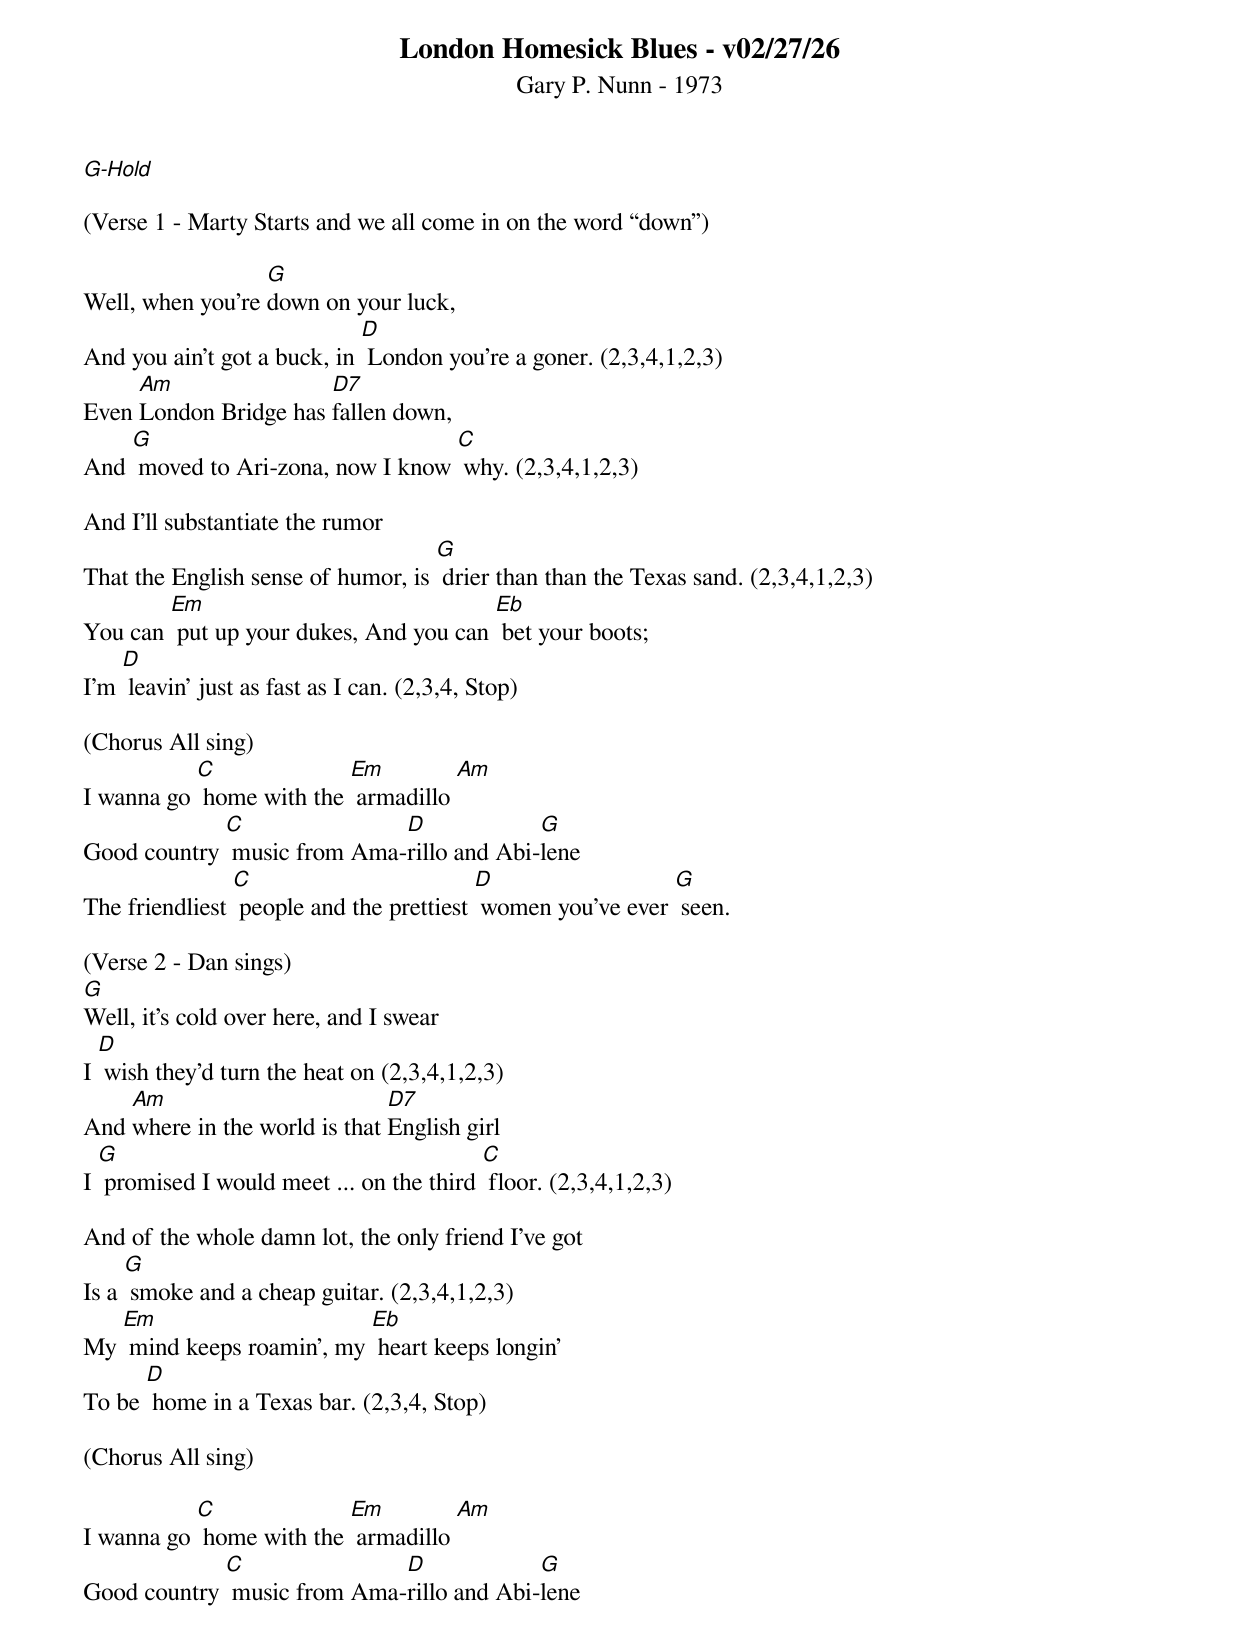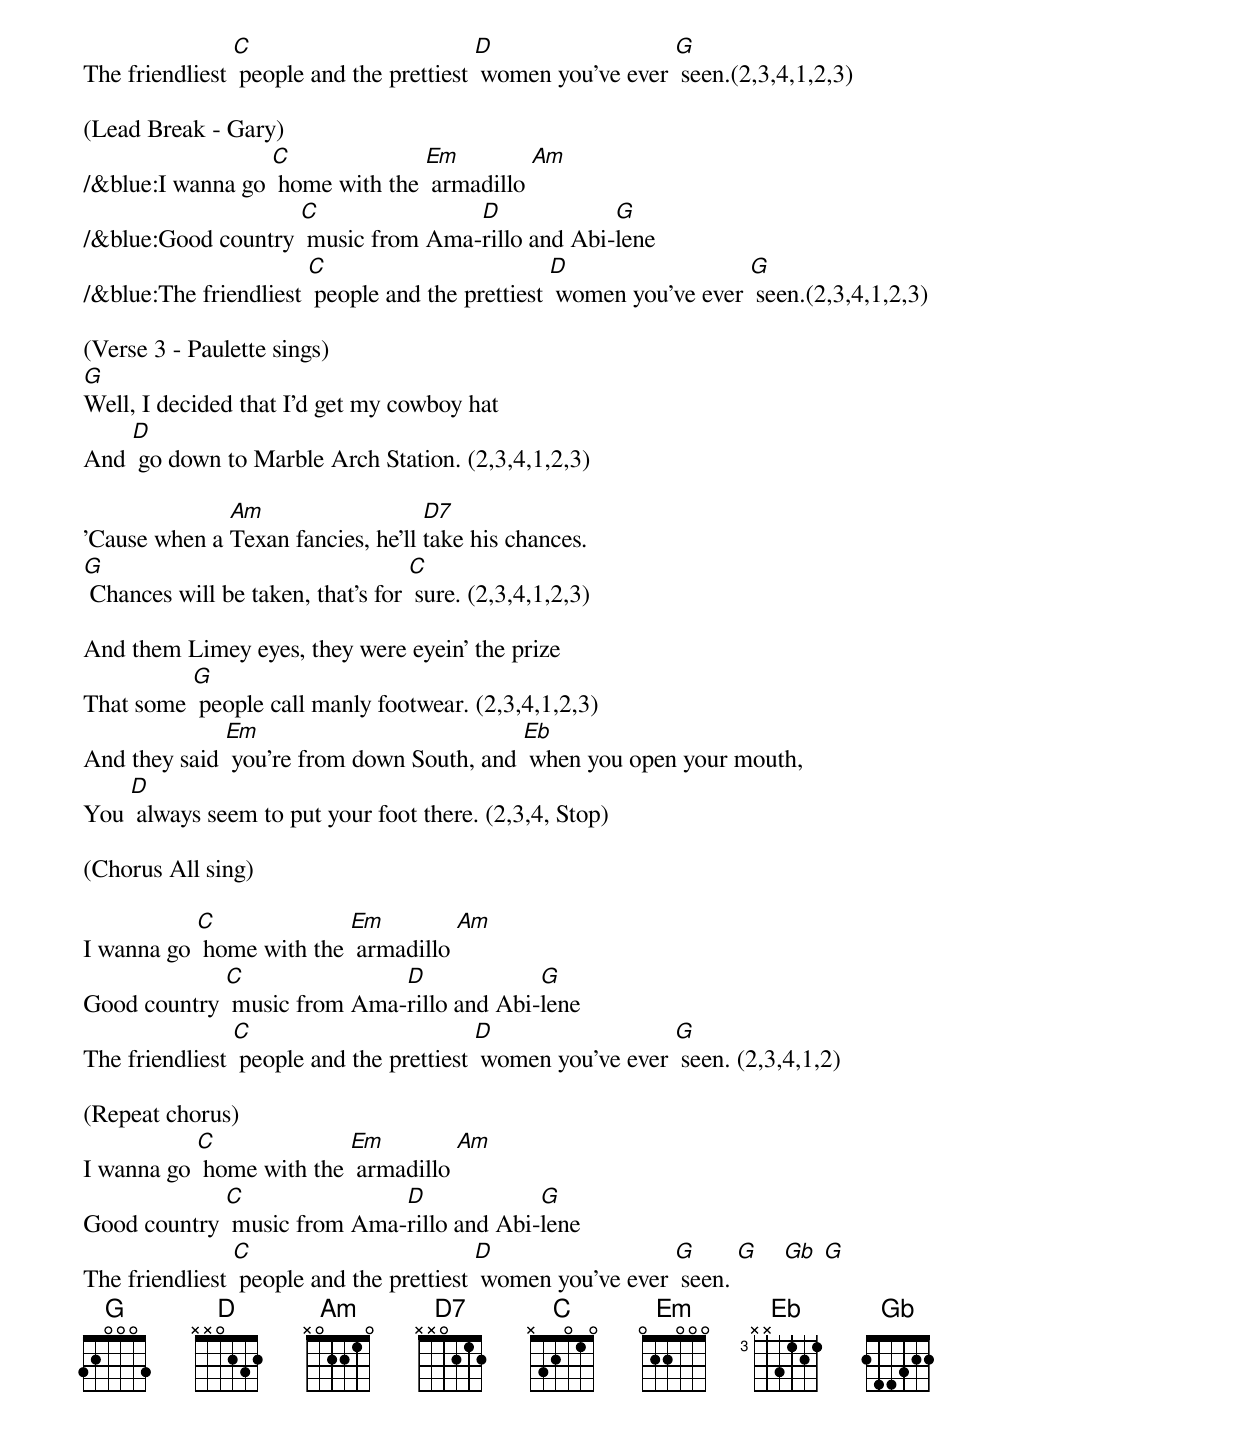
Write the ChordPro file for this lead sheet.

{title:London Homesick Blues - v02/27/26}
{subtitle:Gary P. Nunn - 1973}
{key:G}

[G-Hold]

(Verse 1 - Marty Starts and we all come in on the word “down”)

Well, when you’re [G]down on your luck,
And you ain’t got a buck, in [D] London you’re a goner. (2,3,4,1,2,3)
Even [Am]London Bridge has [D7]fallen down,
And [G] moved to Ari-zona, now I know [C] why. (2,3,4,1,2,3)

And I’ll substantiate the rumor
That the English sense of humor, is [G] drier than than the Texas sand. (2,3,4,1,2,3)
You can [Em] put up your dukes, And you can [Eb] bet your boots;
I’m [D] leavin’ just as fast as I can. (2,3,4, Stop)

(Chorus All sing)
I wanna go [C] home with the [Em] armadillo [Am]
Good country [C] music from Ama-[D]rillo and Abi-[G]lene
The friendliest [C] people and the prettiest [D] women you’ve ever [G] seen.

(Verse 2 - Dan sings)
[G]Well, it’s cold over here, and I swear
I [D] wish they’d turn the heat on (2,3,4,1,2,3)
And [Am]where in the world is that [D7]English girl
I [G] promised I would meet ... on the third [C] floor. (2,3,4,1,2,3)

And of the whole damn lot, the only friend I’ve got
Is a [G] smoke and a cheap guitar. (2,3,4,1,2,3)
My [Em] mind keeps roamin’, my [Eb] heart keeps longin’
To be [D] home in a Texas bar. (2,3,4, Stop)

(Chorus All sing)

I wanna go [C] home with the [Em] armadillo [Am]
Good country [C] music from Ama-[D]rillo and Abi-[G]lene
The friendliest [C] people and the prettiest [D] women you’ve ever [G] seen.(2,3,4,1,2,3)

(Lead Break - Gary)
/&blue:I wanna go [C] home with the [Em] armadillo [Am]
/&blue:Good country [C] music from Ama-[D]rillo and Abi-[G]lene
/&blue:The friendliest [C] people and the prettiest [D] women you’ve ever [G] seen.(2,3,4,1,2,3)

(Verse 3 - Paulette sings)
[G]Well, I decided that I’d get my cowboy hat
And [D] go down to Marble Arch Station. (2,3,4,1,2,3)

’Cause when a [Am]Texan fancies, he’ll [D7]take his chances.
[G] Chances will be taken, that’s for [C] sure. (2,3,4,1,2,3)

And them Limey eyes, they were eyein’ the prize
That some [G] people call manly footwear. (2,3,4,1,2,3)
And they said [Em] you’re from down South, and [Eb] when you open your mouth,
You [D] always seem to put your foot there. (2,3,4, Stop)

(Chorus All sing)

I wanna go [C] home with the [Em] armadillo [Am]
Good country [C] music from Ama-[D]rillo and Abi-[G]lene
The friendliest [C] people and the prettiest [D] women you’ve ever [G] seen. (2,3,4,1,2)

(Repeat chorus)
I wanna go [C] home with the [Em] armadillo [Am]
Good country [C] music from Ama-[D]rillo and Abi-[G]lene
The friendliest [C] people and the prettiest [D] women you’ve ever [G] seen. [G]    [Gb] [G]
